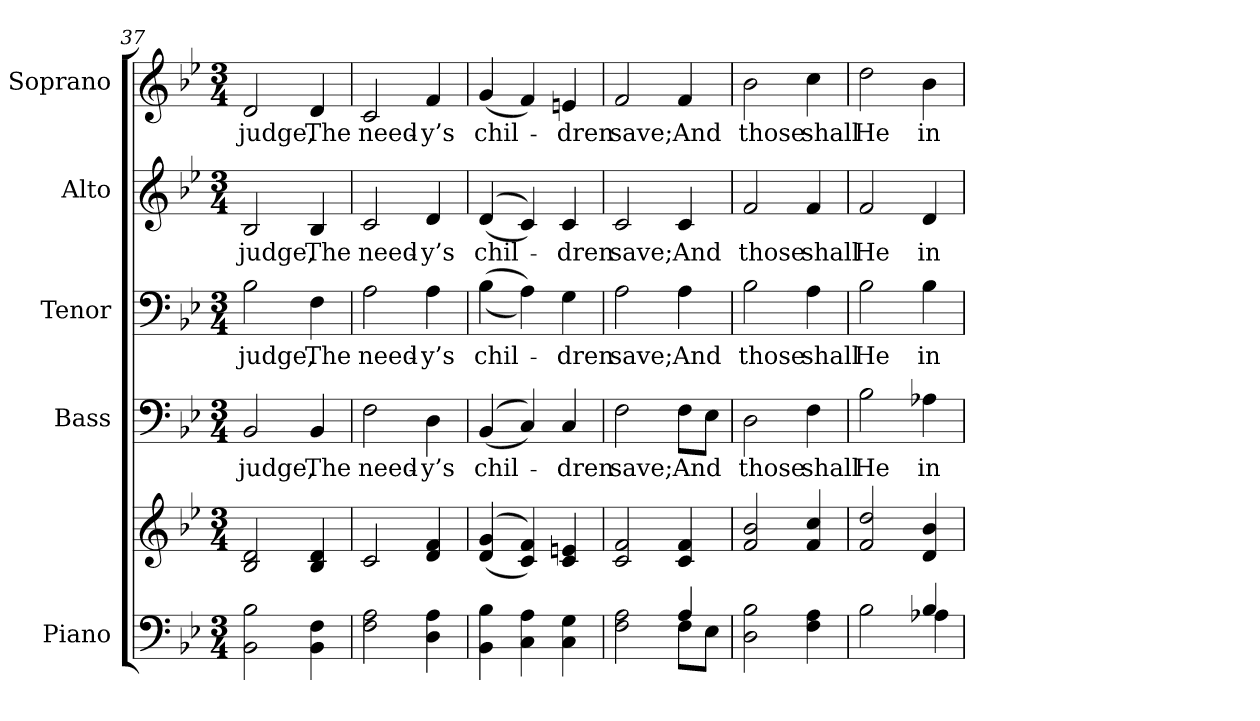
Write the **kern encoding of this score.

**kern	**kern	**kern	**text	**kern	**text	**kern	**text	**kern	**text
*part5	*part5	*part4	*part4	*part3	*part3	*part2	*part2	*part1	*part1
*staff6	*staff5	*staff4	*staff4	*staff3	*staff3	*staff2	*staff2	*staff1	*staff1
*I"Piano	*	*I"Bass	*	*I"Tenor	*	*I"Alto	*	*I"Soprano	*
*I'Pno.	*	*I'B.	*	*I'T.	*	*I'A.	*	*I'S.	*
*clefF4	*clefG2	*clefF4	*	*clefF4	*	*clefG2	*	*clefG2	*
*k[b-e-]	*k[b-e-]	*k[b-e-]	*	*k[b-e-]	*	*k[b-e-]	*	*k[b-e-]	*
*B-:	*B-:	*B-:	*	*B-:	*	*B-:	*	*B-:	*
*M3/4	*M3/4	*M3/4	*	*M3/4	*	*M3/4	*	*M3/4	*
=37	=37	=37	=37	=37	=37	=37	=37	=37	=37
!	!	!	!LO:LY:b:color=#000000	!	!	!	!	!	!
!	!	!	!	!	!LO:LY:b:color=#000000	!	!	!	!
!	!	!	!	!	!	!	!LO:LY:b:color=#000000	!	!
!	!	!	!	!	!	!	!	!	!LO:LY:b:color=#000000
2BB-i\ 2B-i	2B-i/ 2di	2BB-i/	judge,	2B-i\	judge,	2B-i/	judge,	2di/	judge,
!	!	!	!LO:LY:b:color=#000000	!	!	!	!	!	!
!	!	!	!	!	!LO:LY:b:color=#000000	!	!	!	!
!	!	!	!	!	!	!	!LO:LY:b:color=#000000	!	!
!	!	!	!	!	!	!	!	!	!LO:LY:b:color=#000000
4BB-i\ 4Fi	4B-i/ 4di	4BB-i/	The	4Fi\	The	4B-i/	The	4di/	The
!!LO:LB:g=z
=38	=38	=38	=38	=38	=38	=38	=38	=38	=38
!	!	!	!LO:LY:b:color=#000000	!	!	!	!	!	!
!	!	!	!	!	!LO:LY:b:color=#000000	!	!	!	!
!	!	!	!	!	!	!	!LO:LY:b:color=#000000	!	!
!	!	!	!	!	!	!	!	!	!LO:LY:b:color=#000000
2Fi\ 2Ai	2ci/	2Fi\	need-	2Ai\	need-	2ci/	need-	2ci/	need-
!	!	!	!LO:LY:b:color=#000000	!	!	!	!	!	!
!	!	!	!	!	!LO:LY:b:color=#000000	!	!	!	!
!	!	!	!	!	!	!	!LO:LY:b:color=#000000	!	!
!	!	!	!	!	!	!	!	!	!LO:LY:b:color=#000000
4Di\ 4Ai	4di/ 4fi	4Di\	-y’s	4Ai\	-y’s	4di/	-y’s	4fi/	-y’s
=39	=39	=39	=39	=39	=39	=39	=39	=39	=39
!	!	!	!LO:LY:b:color=#000000	!	!	!	!	!	!
!	!	!	!	!	!LO:LY:b:color=#000000	!	!	!	!
!	!	!	!	!	!	!	!LO:LY:b:color=#000000	!	!
!	!	!	!	!	!	!	!	!	!LO:LY:b:color=#000000
4BB-i\ 4B-i	((4di/ 4gi	((4BB-i/	chil-	((4B-i\	chil-	((4di/	chil-	(4gi/	chil-
4Ci\ 4Ai	4ci/ 4fi))	4Ci/))	.	4Ai\))	.	4ci/))	.	4fi/)	.
!	!	!	!LO:LY:b:color=#000000	!	!	!	!	!	!
!	!	!	!	!	!LO:LY:b:color=#000000	!	!	!	!
!	!	!	!	!	!	!	!LO:LY:b:color=#000000	!	!
!	!	!	!	!	!	!	!	!	!LO:LY:b:color=#000000
4Ci\ 4Gi	4ci/ 4eni	4Ci/	-dren	4Gi\	-dren	4ci/	-dren	4eni/	-dren
=40	=40	=40	=40	=40	=40	=40	=40	=40	=40
*^	*	*	*	*	*	*	*	*	*
!	!	!	!	!LO:LY:b:color=#000000	!	!	!	!	!	!
!	!	!	!	!	!	!LO:LY:b:color=#000000	!	!	!	!
!	!	!	!	!	!	!	!	!LO:LY:b:color=#000000	!	!
!	!	!	!	!	!	!	!	!	!	!LO:LY:b:color=#000000
2Fi\ 2Ai	2ryy	2ci/ 2fi	2Fi\	save;	2Ai\	save;	2ci/	save;	2fi/	save;
!	!	!	!	!LO:LY:b:color=#000000	!	!	!	!	!	!
!	!	!	!	!	!	!LO:LY:b:color=#000000	!	!	!	!
!	!	!	!	!	!	!	!	!LO:LY:b:color=#000000	!	!
!	!	!	!	!	!	!	!	!	!	!LO:LY:b:color=#000000
4Ai/	8Fi\L	4ci/ 4fi	8Fi\L	And	4Ai\	And	4ci/	And	4fi/	And
.	8E-i\J	.	8E-i\J	.	.	.	.	.	.	.
*v	*v	*	*	*	*	*	*	*	*	*
=41	=41	=41	=41	=41	=41	=41	=41	=41	=41
*^	*	*	*	*	*	*	*	*	*
!	!	!	!	!LO:LY:b:color=#000000	!	!	!	!	!	!
*v	*v	*	*	*	*	*	*	*	*	*
*^	*	*	*	*	*	*	*	*	*
!	!	!	!	!	!	!LO:LY:b:color=#000000	!	!	!	!
*v	*v	*	*	*	*	*	*	*	*	*
*^	*	*	*	*	*	*	*	*	*
!	!	!	!	!	!	!	!	!LO:LY:b:color=#000000	!	!
*v	*v	*	*	*	*	*	*	*	*	*
*^	*	*	*	*	*	*	*	*	*
!	!	!	!	!	!	!	!	!	!	!LO:LY:b:color=#000000
*v	*v	*	*	*	*	*	*	*	*	*
2Di\ 2B-i	2fi/ 2b-i	2Di\	those	2B-i\	those	2fi/	those	2b-i\	those
!	!	!	!LO:LY:b:color=#000000	!	!	!	!	!	!
!	!	!	!	!	!LO:LY:b:color=#000000	!	!	!	!
!	!	!	!	!	!	!	!LO:LY:b:color=#000000	!	!
!	!	!	!	!	!	!	!	!	!LO:LY:b:color=#000000
4Fi\ 4Ai	4fi/ 4cci	4Fi\	shall	4Ai\	shall	4fi/	shall	4cci\	shall
!!LO:PB:g=z
=42	=42	=42	=42	=42	=42	=42	=42	=42	=42
*^	*	*	*	*	*	*	*	*	*
!	!	!	!	!LO:LY:b:color=#000000	!	!	!	!	!	!
!	!	!	!	!	!	!LO:LY:b:color=#000000	!	!	!	!
!	!	!	!	!	!	!	!	!LO:LY:b:color=#000000	!	!
!	!	!	!	!	!	!	!	!	!	!LO:LY:b:color=#000000
2B-i\	2ryy	2fi/ 2ddi	2B-i\	He	2B-i\	He	2fi/	He	2ddi\	He
!	!	!	!	!LO:LY:b:color=#000000	!	!	!	!	!	!
!	!	!	!	!	!	!LO:LY:b:color=#000000	!	!	!	!
!	!	!	!	!	!	!	!	!LO:LY:b:color=#000000	!	!
!	!	!	!	!	!	!	!	!	!	!LO:LY:b:color=#000000
4B-i/	4A-Xi\	4di/ 4b-i	4A-Xi\	in	4B-i\	in	4di/	in	4b-i\	in
*v	*v	*	*	*	*	*	*	*	*	*
=	=	=	=	=	=	=	=	=	=
*-	*-	*-	*-	*-	*-	*-	*-	*-	*-
